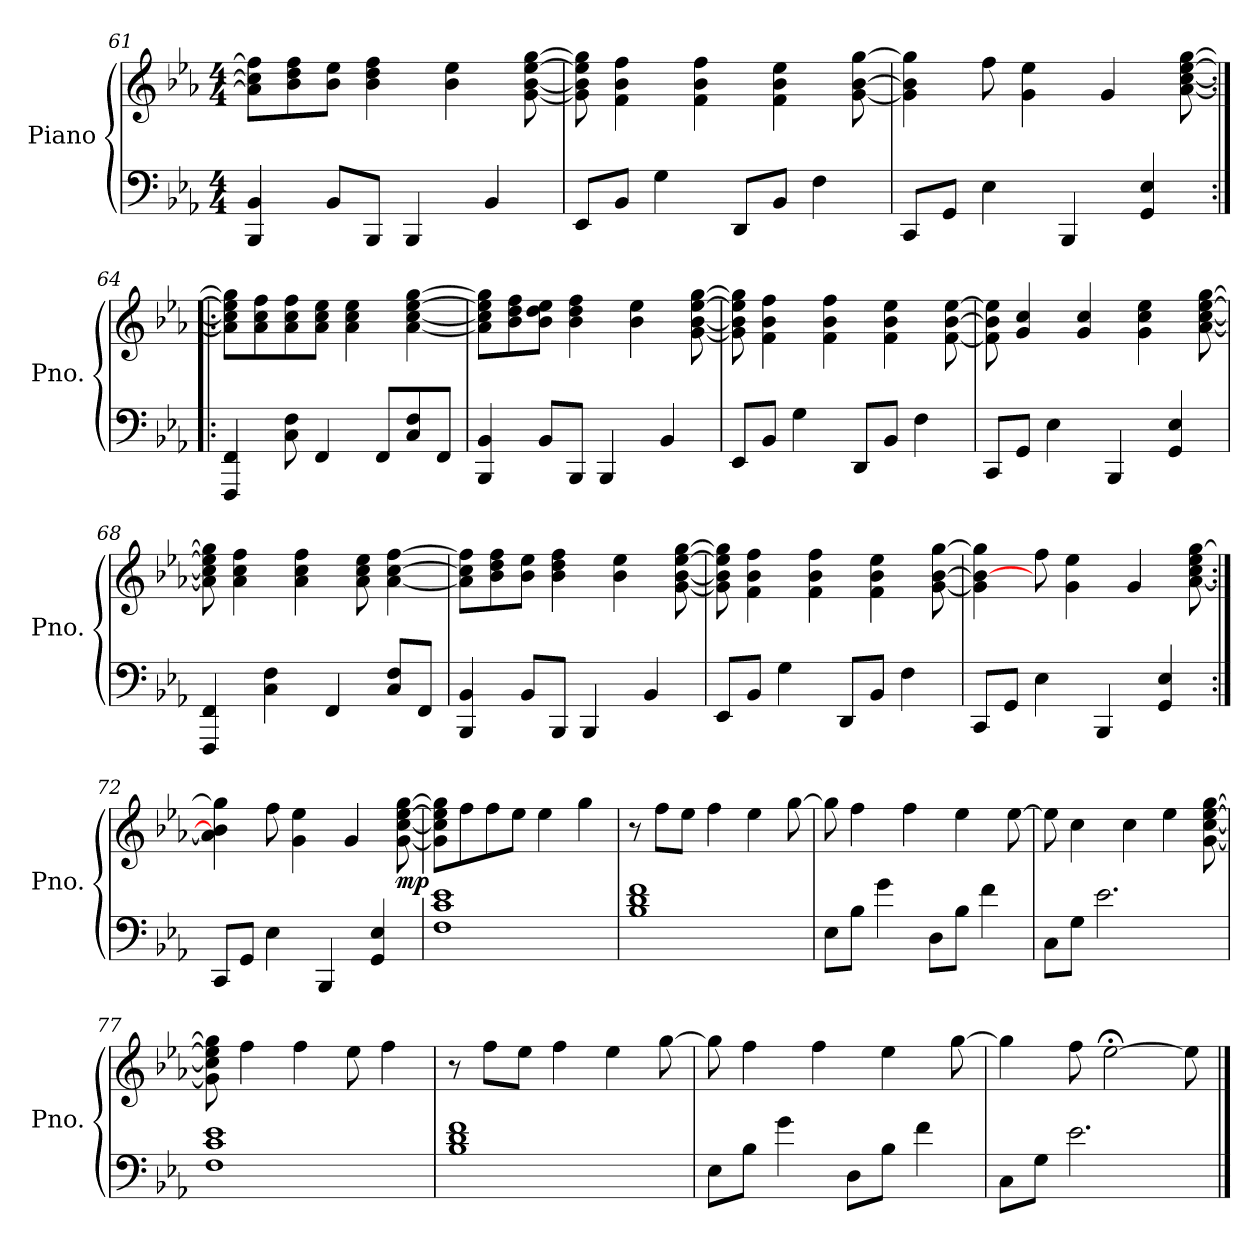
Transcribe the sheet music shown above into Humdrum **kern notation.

**kern	**kern	**dynam
*part1	*part1	*part1
*staff2	*staff1	*staff1/2
*I"Piano	*	*
*I'Pno.	*	*
*clefF4	*clefG2	*
*k[b-e-a-]	*k[b-e-a-]	*
*M4/4	*M4/4	*
=61	=61	=61
4BBB-/ 4BB-/	8a-\] 8cc\] 8ff\]L	.
.	8b-\ 8dd\ 8ff\	.
8BB-/L	8b-\ 8ee-\J	.
8BBB-/J	4b-\ 4dd\ 4ff\	.
4BBB-/	.	.
.	4b-\ 4ee-\	.
4BB-/	.	.
.	[8g\ [8b-\ [8ee-\ [8gg\	.
=62	=62	=62
8EE-/L	8g\] 8b-\] 8ee-\] 8gg\]	.
8BB-/J	4f\ 4b-\ 4ff\	.
4G\	.	.
.	4f\ 4b-\ 4ff\	.
8DD/L	.	.
8BB-/J	4f\ 4b-\ 4ee-\	.
4F\	.	.
.	[8g\ [8b-\ [8gg\	.
=63	=63	=63
8CC/L	4g\] 4b-\] 4gg\]	.
8GG/J	.	.
4E-\	8ff\	.
.	4g\ 4ee-\	.
4BBB-/	.	.
.	4g/	.
4GG/ 4E-/	.	.
.	[8a-\ [8cc\ [8ee-\ [8gg\	.
!!LO:LB:g=z
=64:|!|:	=64:|!|:	=64:|!|:
4FFF/ 4FF/	8a-\] 8cc\] 8ee-\] 8gg\]L	.
.	8a-\ 8cc\ 8ff\	.
8C\ 8F\	8a-\ 8cc\ 8ff\	.
4FF/	8a-\ 8cc\ 8ee-\J	.
.	4a-\ 4cc\ 4ee-\	.
8FF/L	.	.
8C/ 8F/	[4a-\ [4cc\ [4ee-\ [4gg\	.
8FF/J	.	.
=65	=65	=65
4BBB-/ 4BB-/	8a-\] 8cc\] 8ee-\] 8gg\]L	.
.	8b-\ 8dd\ 8ff\	.
8BB-/L	8b-\ 8dd\ 8ee-\J	.
8BBB-/J	4b-\ 4dd\ 4ff\	.
4BBB-/	.	.
.	4b-\ 4ee-\	.
4BB-/	.	.
.	[8g\ [8b-\ [8ee-\ [8gg\	.
=66	=66	=66
8EE-/L	8g\] 8b-\] 8ee-\] 8gg\]	.
8BB-/J	4f\ 4b-\ 4ff\	.
4G\	.	.
.	4f\ 4b-\ 4ff\	.
8DD/L	.	.
8BB-/J	4f\ 4b-\ 4ee-\	.
4F\	.	.
.	[8f\ [8b-\ [8ee-\	.
=67	=67	=67
8CC/L	8f\] 8b-\] 8ee-\]	.
8GG/J	4g/ 4cc/	.
4E-\	.	.
.	4g/ 4cc/	.
4BBB-/	.	.
.	4g\ 4cc\ 4ee-\	.
4GG/ 4E-/	.	.
.	[8a-\ [8cc\ [8ee-\ [8gg\	.
!!LO:LB:g=z
=68	=68	=68
4FFF/ 4FF/	8a-\] 8cc\] 8ee-\] 8gg\]	.
.	4a-\ 4cc\ 4ff\	.
4C\ 4F\	.	.
.	4a-\ 4cc\ 4ff\	.
4FF/	.	.
.	8a-\ 8cc\ 8ee-\	.
8C/ 8F/L	[4a-\ [4cc\ [4ff\	.
8FF/J	.	.
=69	=69	=69
4BBB-/ 4BB-/	8a-\] 8cc\] 8ff\]L	.
.	8b-\ 8dd\ 8ff\	.
8BB-/L	8b-\ 8ee-\J	.
8BBB-/J	4b-\ 4dd\ 4ff\	.
4BBB-/	.	.
.	4b-\ 4ee-\	.
4BB-/	.	.
.	[8g\ [8b-\ [8ee-\ [8gg\	.
=70	=70	=70
8EE-/L	8g\] 8b-\] 8ee-\] 8gg\]	.
8BB-/J	4f\ 4b-\ 4ff\	.
4G\	.	.
.	4f\ 4b-\ 4ff\	.
8DD/L	.	.
8BB-/J	4f\ 4b-\ 4ee-\	.
4F\	.	.
.	[8g\ [8b-\ [8gg\	.
=71	=71	=71
8CC/L	4g\] 4b-\_ 4gg\]	.
8GG/J	.	.
4E-\	8ff\	.
.	4g\ 4ee-\	.
4BBB-/	.	.
.	4g/	.
4GG/ 4E-/	.	.
.	[8a-\ 8cc\ 8ee-\ [8gg\	.
!!LO:LB:g=z
=72:|!	=72:|!	=72:|!
8CC/L	4a-\] 4b-\] 4gg\]	.
8GG/J	.	.
4E-\	8ff\	.
.	4g\ 4ee-\	.
4BBB-/	.	.
.	4g/	.
4GG/ 4E-/	.	.
!	!	!LO:DY:b
.	[8g\ [8cc\ [8ee-\ [8gg\	mp
=73	=73	=73
1F 1c 1e-	8g\] 8cc\] 8ee-\] 8gg\]L	.
.	8ff\	.
.	8ff\	.
.	8ee-\J	.
.	4ee-\	.
.	4gg\	.
=74	=74	=74
1B- 1d 1f	8r	.
.	8ff\L	.
.	8ee-\J	.
.	4ff\	.
.	4ee-\	.
.	[8gg\	.
=75	=75	=75
8E-\L	8gg\]	.
8B-\J	4ff\	.
4g\	.	.
.	4ff\	.
8D\L	.	.
8B-\J	4ee-\	.
4f\	.	.
.	[8ee-\	.
!!LO:PB:g=z
=76	=76	=76
8C\L	8ee-\]	.
8G\J	4cc\	.
2.e-\	.	.
.	4cc\	.
.	4ee-\	.
.	[8g\ [8cc\ [8ee-\ [8gg\	.
=77	=77	=77
1F 1c 1e-	8g\] 8cc\] 8ee-\] 8gg\]	.
.	4ff\	.
.	4ff\	.
.	8ee-\	.
.	4ff\	.
=78	=78	=78
1B- 1d 1f	8r	.
.	8ff\L	.
.	8ee-\J	.
.	4ff\	.
.	4ee-\	.
.	[8gg\	.
=79	=79	=79
8E-\L	8gg\]	.
8B-\J	4ff\	.
4g\	.	.
.	4ff\	.
8D\L	.	.
8B-\J	4ee-\	.
4f\	.	.
.	[8gg\	.
=80	=80	=80
8C\L	4gg\]	.
8G\J	.	.
2.e-\	8ff\	.
.	[2ee-;<\	.
.	8ee-\]	.
==	==	==
*-	*-	*-
